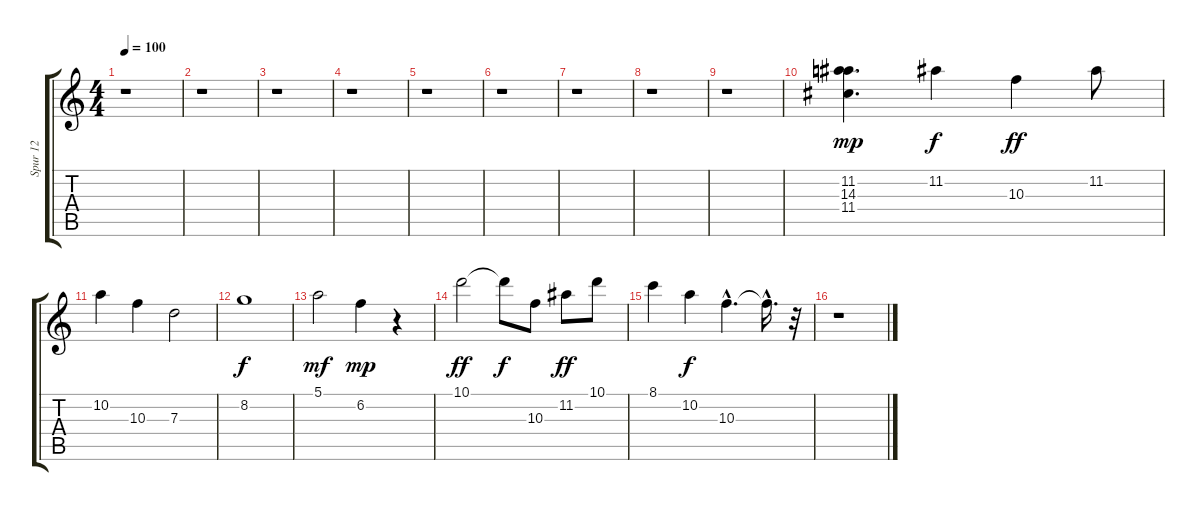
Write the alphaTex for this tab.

\track ("Spur 12" "Spur 12") {instrument overdrivenguitar}
\staff {score tabs}
\tuning (E4 B3 G3 D3 A2 E2) {hide}
\ts (4 4)
\tempo 100
\clef g2
\ks c
r.1{dy f} |
r.1 |
r.1 |
r.1 |
r.1 |
r.1 |
r.1 |
r.1 |
r.1 |
(11.2 14.3 11.4).4{d dy mp} 11.2.4{dy f} 10.3.4{dy ff} 11.2.8 |
10.2.4 10.3.4 7.3.2 |
8.2.1{dy f} |
5.1.2{dy mf} 6.2.4{dy mp} r.4 |
10.1.2{dy ff} 10.1{t}.8{dy f} 10.3.8 11.2.8{dy ff} 10.1.8 |
8.1.4 10.2.4{dy f} 10.3{hac}.4{d} 10.3{hac t}.16{d} r.32 |
r.1
